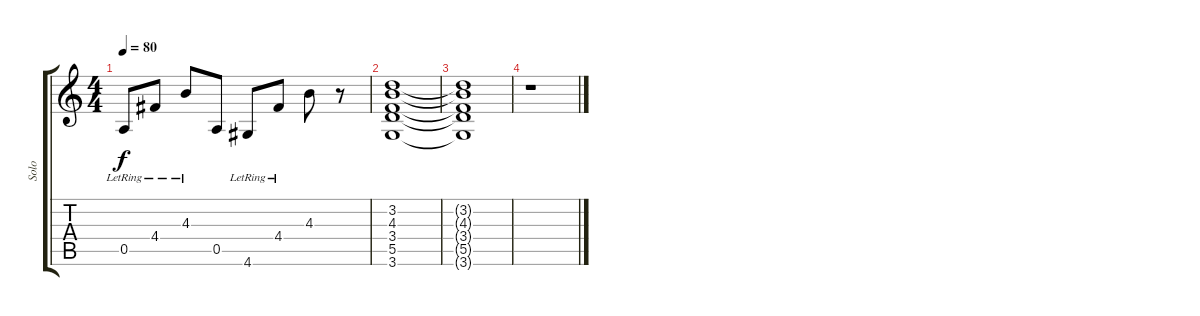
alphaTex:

\track ("Solo" "Solo") {instrument electricguitarclean}
\staff {score tabs}
\tuning (E4 B3 G3 D3 A2 E2) {hide}
\ts (4 4)
\tempo 80
\clef g2
\ks c
0.5{lr}.8{dy f} 4.4{lr}.8 4.3{lr}.8 0.5.8 4.6{lr}.8 4.4{lr}.8 4.3.8 r.8 |
(3.2 4.3 3.4 5.5 3.6).1 |
(3.2{t} 4.3{t} 3.4{t} 5.5{t} 3.6{t}).1 |
r.1
